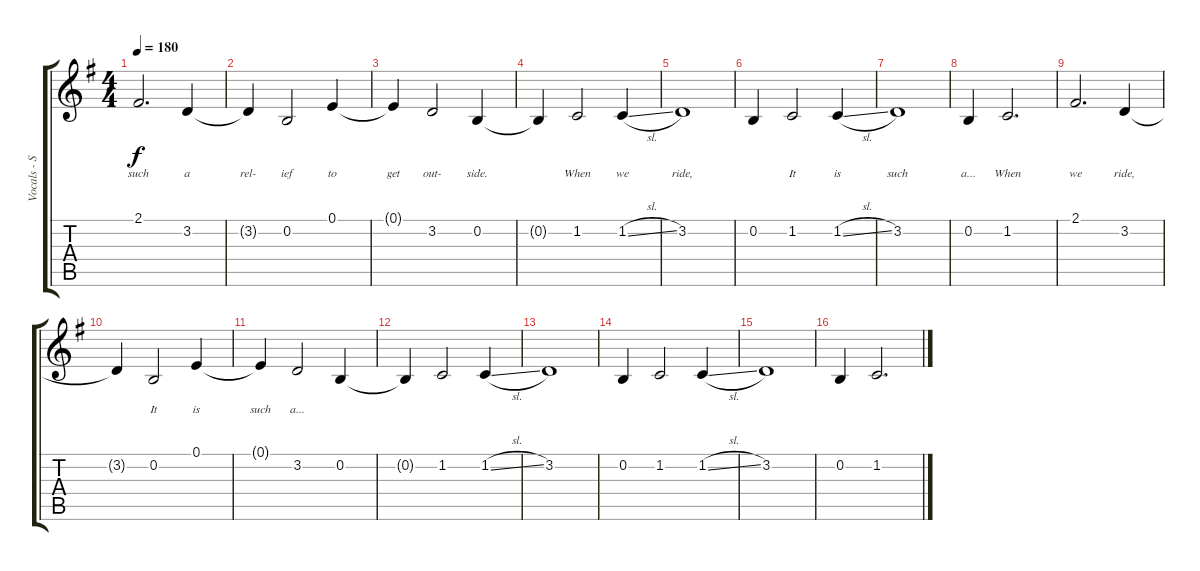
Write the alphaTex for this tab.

\track ("Vocals - Simon Neil" "Vocals - S") {instrument altosax}
\staff {score tabs}
\tuning (E4 B3 G3 D3 A2 E2) {hide}
\ts (4 4)
\tempo 180
\clef g2
\ks eminor
2.1.2{d lyrics (0 "such") lyrics (1 "") lyrics (2 "") lyrics (3 "") lyrics (4 "") dy f} 3.2.4{lyrics (0 "a") lyrics (1 "") lyrics (2 "") lyrics (3 "") lyrics (4 "")} |
3.2{t}.4{lyrics (0 "rel-") lyrics (1 "") lyrics (2 "") lyrics (3 "") lyrics (4 "")} 0.2.2{lyrics (0 "ief") lyrics (1 "") lyrics (2 "") lyrics (3 "") lyrics (4 "")} 0.1.4{lyrics (0 "to") lyrics (1 "") lyrics (2 "") lyrics (3 "") lyrics (4 "")} |
0.1{t}.4{lyrics (0 "get") lyrics (1 "") lyrics (2 "") lyrics (3 "") lyrics (4 "")} 3.2.2{lyrics (0 "out-") lyrics (1 "") lyrics (2 "") lyrics (3 "") lyrics (4 "")} 0.2.4{lyrics (0 "side.") lyrics (1 "") lyrics (2 "") lyrics (3 "") lyrics (4 "")} |
0.2{t}.4{lyrics (0 "") lyrics (1 "") lyrics (2 "") lyrics (3 "") lyrics (4 "")} 1.2.2{lyrics (0 "When") lyrics (1 "") lyrics (2 "") lyrics (3 "") lyrics (4 "")} 1.2{sl}.4{lyrics (0 "we") lyrics (1 "") lyrics (2 "") lyrics (3 "") lyrics (4 "")} |
3.2.1{lyrics (0 "ride,") lyrics (1 "") lyrics (2 "") lyrics (3 "") lyrics (4 "")} |
0.2.4{lyrics (0 "") lyrics (1 "") lyrics (2 "") lyrics (3 "") lyrics (4 "")} 1.2.2{lyrics (0 "It") lyrics (1 "") lyrics (2 "") lyrics (3 "") lyrics (4 "")} 1.2{sl}.4{lyrics (0 "is") lyrics (1 "") lyrics (2 "") lyrics (3 "") lyrics (4 "")} |
3.2.1{lyrics (0 "such") lyrics (1 "") lyrics (2 "") lyrics (3 "") lyrics (4 "")} |
0.2.4{lyrics (0 "a...") lyrics (1 "") lyrics (2 "") lyrics (3 "") lyrics (4 "")} 1.2.2{d lyrics (0 "When") lyrics (1 "") lyrics (2 "") lyrics (3 "") lyrics (4 "")} |
2.1.2{d lyrics (0 "we") lyrics (1 "") lyrics (2 "") lyrics (3 "") lyrics (4 "")} 3.2.4{lyrics (0 "ride,") lyrics (1 "") lyrics (2 "") lyrics (3 "") lyrics (4 "")} |
3.2{t}.4{lyrics (0 "") lyrics (1 "") lyrics (2 "") lyrics (3 "") lyrics (4 "")} 0.2.2{lyrics (0 "It") lyrics (1 "") lyrics (2 "") lyrics (3 "") lyrics (4 "")} 0.1.4{lyrics (0 "is") lyrics (1 "") lyrics (2 "") lyrics (3 "") lyrics (4 "")} |
0.1{t}.4{lyrics (0 "such") lyrics (1 "") lyrics (2 "") lyrics (3 "") lyrics (4 "")} 3.2.2{lyrics (0 "a...") lyrics (1 "") lyrics (2 "") lyrics (3 "") lyrics (4 "")} 0.2.4 |
0.2{t}.4 1.2.2 1.2{sl}.4 |
3.2.1 |
0.2.4 1.2.2 1.2{sl}.4 |
3.2.1 |
0.2.4 1.2.2{d}
